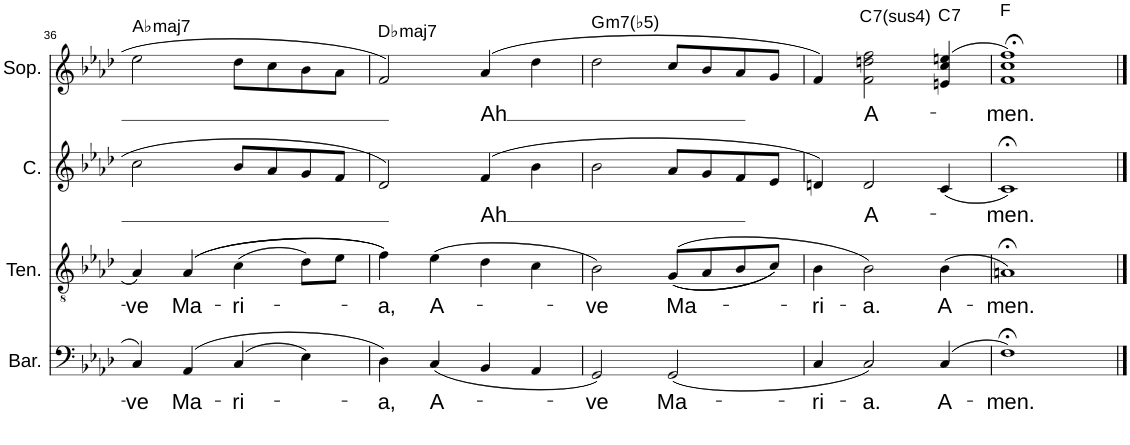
**kern	**text	**kern	**text	**kern	**text	**kern	**text	**harte
*part4	*part4	*part3	*part3	*part2	*part2	*part1	*part1	*part1
*staff4	*staff4	*staff3	*staff3	*staff2	*staff2	*staff1	*staff1	*
*I"Barítono	*	*I"Tenor	*	*I"Contralto	*	*I"Soprano	*	*
*I'Bar.	*	*I'Ten.	*	*I'C.	*	*I'Sop.	*	*
!!LO:PB:g=z
*clefF4	*	*clefGv2	*	*clefG2	*	*clefG2	*	*
*k[b-e-a-d-]	*	*k[b-e-a-d-]	*	*k[b-e-a-d-]	*	*k[b-e-a-d-]	*	*
*M4/4	*	*M4/4	*	*M4/4	*	*M4/4	*	*
=36	=36	=36	=36	=36	=36	=36	=36	=36
!	!LO:LY:b	!	!LO:LY:b	!	!	!	!	!LO:H:kt=maj7
4C/	-ve	4A-/	-ve	2cc\	.	2ee-\	.	Ab:maj7
!	!LO:LY:b	!	!LO:LY:b	!	!	!	!	!
(4AA-/	Ma-	((4A-/	Ma-	.	.	.	.	.
!	!LO:LY:b	!	!LO:LY:b	!	!	!	!	!
(4C/	-ri-	(4c\	-ri-	8b-/L	.	8dd-\L	.	.
.	.	.	.	8a-/	.	8cc\	.	.
4E-\)	.	8d-\L)	.	8g/	.	8b-\	.	.
.	.	8e-\J	.	8f/J	.	8a-\J	.	.
=37	=37	=37	=37	=37	=37	=37	=37	=37
!	!LO:LY:b	!	!LO:LY:b	!	!	!	!	!LO:H:kt=maj7
4D-\)	-a,	4f\))	-a,	2d-/	.	2f/	.	Db:maj7
!	!LO:LY:b	!	!LO:LY:b	!	!	!	!	!
(4C/	A-	(4e-\	A-	.	.	.	.	.
!	!	!	!	!	!LO:LY:b	!	!LO:LY:b	!
4BB-/	.	4d-\	.	(4f/	Ah	(4a-/	Ah	.
4AA-/	.	4c\	.	4b-\	.	4dd-\	.	.
=38	=38	=38	=38	=38	=38	=38	=38	=38
!	!LO:LY:b	!	!LO:LY:b	!	!	!	!	!LO:H:kt=m7(b5)
2GG/)	ve	2B-\)	-ve	2b-\	.	2dd-\	.	G:hdim7
!	!LO:LY:b	!	!LO:LY:b	!	!	!	!	!
(2GG/	Ma-	(((8G/L	Ma-	8a-/L	.	8cc/L	.	.
.	.	8A-/	.	8g/	.	8b-/	.	.
.	.	8B-/	.	8f/	.	8a-/	.	.
.	.	8c/J))	.	8e-/J	.	8g/J	.	.
=39	=39	=39	=39	=39	=39	=39	=39	=39
!	!LO:LY:b	!	!LO:LY:b	!	!	!	!	!
4C/	-ri-	4B-\	-ri-	4dn/)	.	4f/)	.	.
!	!LO:LY:b	!	!LO:LY:b	!	!LO:LY:b	!	!LO:LY:b	!LO:H:kt=74
2C/)	-a.	2B-\)	-a.	2d/	A-	2f\ 2ddn\ 2ff\	A-	C:sus4(7)
!	!LO:LY:b	!	!LO:LY:b	!	!	!	!	!LO:H:kt=7
(4C/	A-	(4B-\	A-	(4c/	.	(4en/ 4cc/ 4een/	.	C:7
=40	=40	=40	=40	=40	=40	=40	=40	=40
!	!LO:LY:b	!	!LO:LY:b	!	!LO:LY:b	!	!LO:LY:b	!
1F;<)	-men.	1An;<)	-men.	1c;<)	-men.	1f;< 1cc;< 1ff;<)	-men.	F:maj
==	==	==	==	==	==	==	==	==
*-	*-	*-	*-	*-	*-	*-	*-	*-
